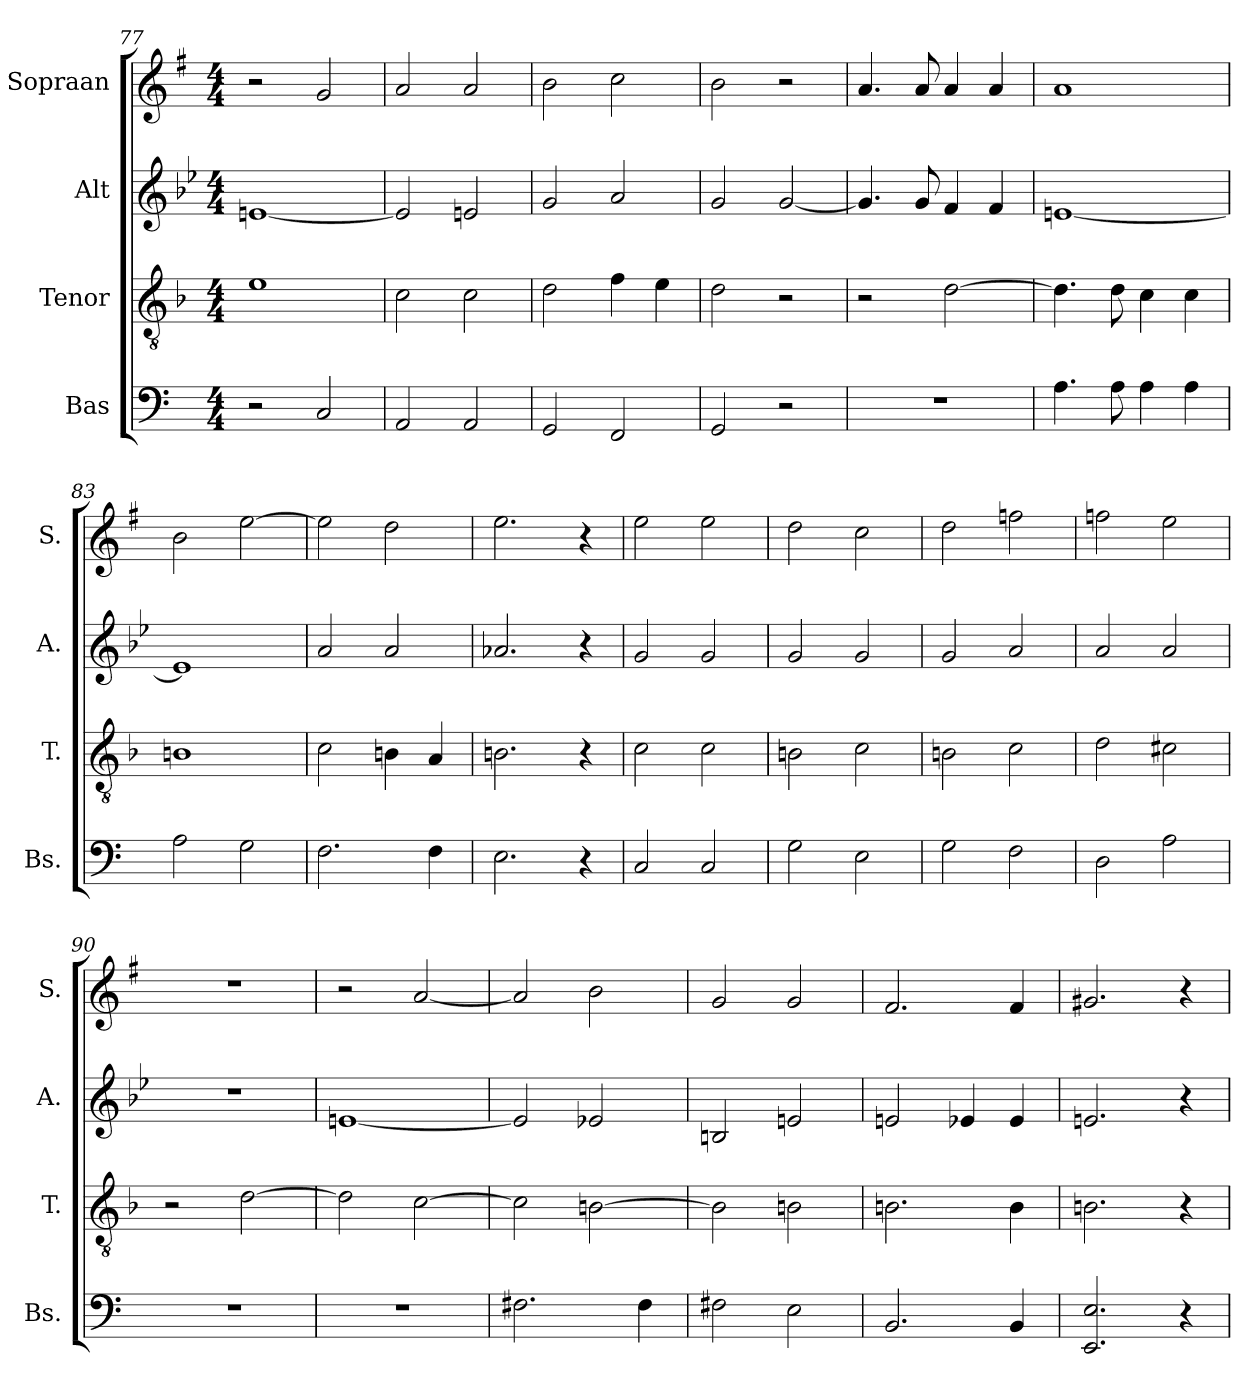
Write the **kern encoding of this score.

**kern	**kern	**kern	**kern
*part4	*part3	*part2	*part1
*staff4	*staff3	*staff2	*staff1
*I"Bas	*I"Tenor	*I"Alt	*I"Sopraan
*I'Bs.	*I'T.	*I'A.	*I'S.
*clefF4	*clefGv2	*clefG2	*clefG2
*k[]	*k[b-]	*k[b-e-]	*k[f#]
*M4/4	*M4/4	*M4/4	*M4/4
=77	=77	=77	=77
2r	1e	[1en	2r
2C/	.	.	2g/
=78	=78	=78	=78
2AA/	2c\	2e/]	2a/
2AA/	2c\	2en/	2a/
=79	=79	=79	=79
2GG/	2d\	2g/	2b\
2FF/	4f\	2a/	2cc\
.	4e\	.	.
=80	=80	=80	=80
2GG/	2d\	2g/	2b\
2r	2r	[2g/	2r
=81	=81	=81	=81
1r	2r	4.g/]	4.a/
.	.	8g/	8a/
.	[2d\	4f/	4a/
.	.	4f/	4a/
=82	=82	=82	=82
4.A\	4.d\]	[1en	1a
8A\	8d\	.	.
4A\	4c\	.	.
4A\	4c\	.	.
=83	=83	=83	=83
2A\	1Bn	1e]	2b\
2G\	.	.	[2ee\
=84	=84	=84	=84
2.F\	2c\	2a/	2ee\]
.	4Bn\	2a/	2dd\
4F\	4A/	.	.
=85	=85	=85	=85
*	*	*	*MM60
2.E\	2.Bn\	2.a-X/	2.ee\
4r	4r	4r	4r
!!LO:LB:g=z
=86	=86	=86	=86
*	*	*	*MM100
2C/	2c\	2g/	2ee\
2C/	2c\	2g/	2ee\
=87	=87	=87	=87
2G\	2Bn\	2g/	2dd\
2E\	2c\	2g/	2cc\
=88	=88	=88	=88
2G\	2Bn\	2g/	2dd\
2F\	2c\	2a/	2ffn\
=89	=89	=89	=89
2D\	2d\	2a/	2ffn\
2A\	2c#X\	2a/	2ee\
=90	=90	=90	=90
1r	2r	1r	1r
.	[2d\	.	.
=91	=91	=91	=91
1r	2d\]	[1en	2r
.	[2c\	.	[2a/
=92	=92	=92	=92
2.F#X\	2c\]	2e/]	2a/]
.	[2Bn\	2e-X/	2b\
4F#\	.	.	.
=93	=93	=93	=93
2F#X\	2B\]	2Bn/	2g/
2E\	2Bn\	2en/	2g/
=94	=94	=94	=94
2.BB/	2.Bn\	2en/	2.f#/
.	.	4e-X/	.
4BB/	4B\	4e-/	4f#/
=95	=95	=95	=95
*	*	*	*MM60
2.EE/ 2.E/	2.Bn\	2.en/	2.g#X/
4r	4r	4r	4r
=	=	=	=
*-	*-	*-	*-
